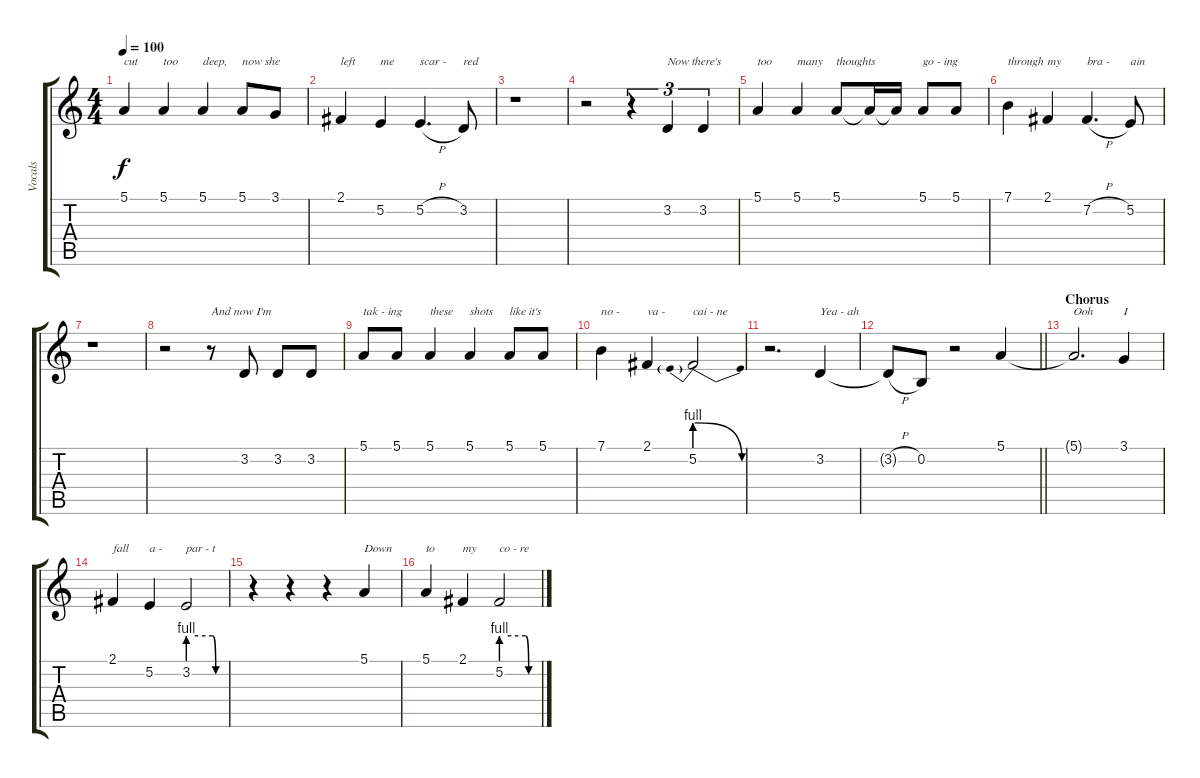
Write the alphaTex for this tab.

\track ("Vocals" "Vocals") {instrument violin}
\staff {score tabs}
\tuning (E4 B3 G3 D3 A2 E2) {hide}
\ts (4 4)
\tempo 100
\clef g2
\ks c
5.1.4{txt "cut" dy f} 5.1.4{txt "too"} 5.1.4{txt "deep,"} 5.1.8{txt "now she"} 3.1.8 |
2.1.4{txt "left"} 5.2.4{txt "me"} 5.2{h}.4{d txt "scar -"} 3.2.8{txt "red"} |
r.1 |
r.2 r.4{tu (3 2)} 3.2.4{tu (3 2) txt "Now there's"} 3.2.4{tu (3 2)} |
5.1.4{txt "too"} 5.1.4{txt "many"} 5.1.8{txt "thoughts"} 5.1{t}.16 5.1{t}.16 5.1.8{txt "go - ing"} 5.1.8 |
7.1.4{txt "through"} 2.1.4{txt "my"} 7.2{h}.4{d txt "bra - "} 5.2.8{txt "ain"} |
r.1 |
r.2 r.8{txt "And now I'm"} 3.2.8 3.2.8 3.2.8 |
5.1.8{txt "tak - ing"} 5.1.8 5.1.4{txt "these"} 5.1.4{txt "shots"} 5.1.8{txt "like it's"} 5.1.8 |
7.1.4{txt "no -"} 2.1.4{txt "va -"} 5.2{be (prebendrelease 0 4 60 0)}.2{txt "cai - ne"} |
r.2{d} 3.2.4{txt "Yea - ah"} |
\barLineRight lightlight
3.2{h t}.8 0.2.8 r.2 5.1.4 |
\section ("" "Chorus")
5.1{t}.2{d txt "Ooh"} 3.1.4{txt "I"} |
2.1.4{txt "fall"} 5.2.4{txt "a - "} 3.2{be (custom 0 4 40 4 45 0 60 0)}.2{txt "par - t"} |
r.4 r.4 r.4 5.1.4{txt "Down"} |
5.1.4{txt "to"} 2.1.4{txt "my"} 5.2{be (custom 0 4 40 4 45 0 60 0)}.2{txt "co - re"}
